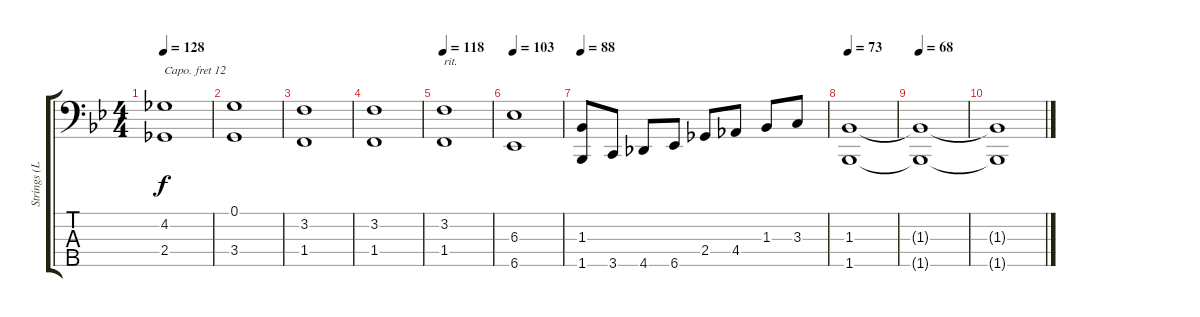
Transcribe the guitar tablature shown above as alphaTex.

\track ("Strings (Left Hand)" "Strings (L") {instrument stringensemble1}
\staff {score tabs}
\capo 12
\tuning (G2 D2 A1 E1 A0) {hide}
\ts (4 4)
\tempo 128
\clef f4
\ks bb
(4.2 2.4).1{dy f} |
(0.1 3.4).1 |
(3.2 1.4).1 |
(3.2 1.4).1 |
\tempo 118
(3.2 1.4).1{txt "rit."} |
\tempo 103
(6.3 6.5).1 |
\tempo 88
(1.3 1.5).8 3.5.8 4.5.8 6.5.8 2.4.8 4.4.8 1.3.8 3.3.8 |
\tempo 73
(1.3 1.5).1{volume 0} |
\tempo 68
(1.3{t} 1.5{t}).1 |
(1.3{t} 1.5{t}).1
